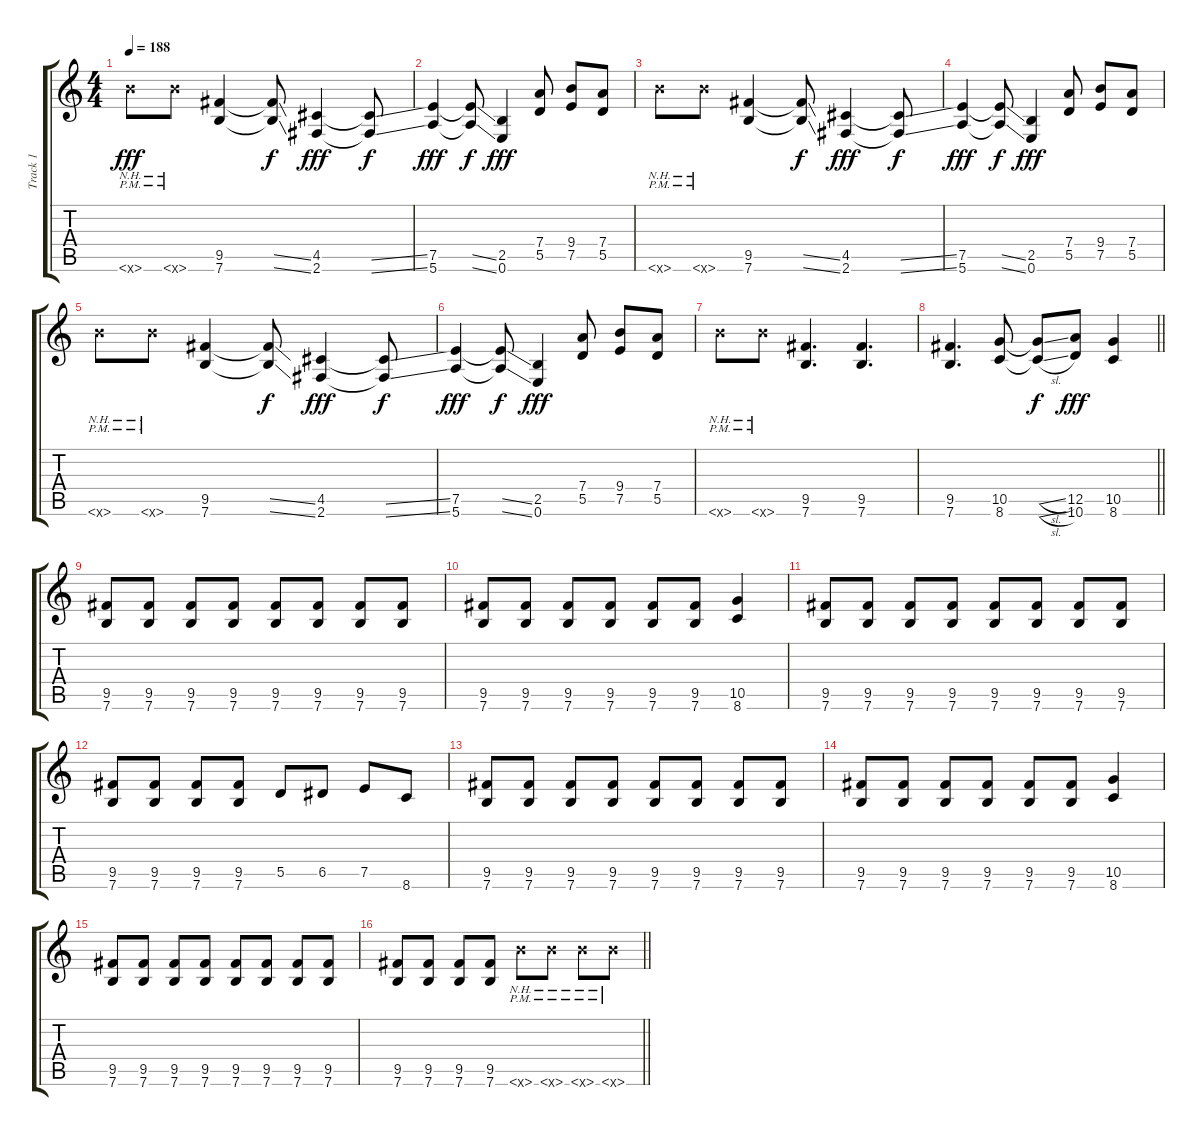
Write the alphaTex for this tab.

\track ("Track 1" "Track 1") {instrument distortionguitar}
\staff {score tabs}
\tuning (E4 B3 G3 D3 A2 E2) {hide}
\ts (4 4)
\tempo 188
\clef g2
\ks c
7.6{nh pm x}.8{dy fff} 7.6{nh pm x}.8 (9.5 7.6).4 (9.5{ss t} 7.6{ss t}).8{dy f} (4.5 2.6).4{dy fff} (4.5{ss t} 2.6{ss t}).8{dy f} |
(7.5 5.6).4{dy fff} (7.5{ss t} 5.6{ss t}).8{dy f} (2.5 0.6).4{dy fff} (7.4 5.5).8 (9.4 7.5).8 (7.4 5.5).8 |
7.6{nh pm x}.8 7.6{nh pm x}.8 (9.5 7.6).4 (9.5{ss t} 7.6{ss t}).8{dy f} (4.5 2.6).4{dy fff} (4.5{ss t} 2.6{ss t}).8{dy f} |
(7.5 5.6).4{dy fff} (7.5{ss t} 5.6{ss t}).8{dy f} (2.5 0.6).4{dy fff} (7.4 5.5).8 (9.4 7.5).8 (7.4 5.5).8 |
7.6{nh pm x}.8 7.6{nh pm x}.8 (9.5 7.6).4 (9.5{ss t} 7.6{ss t}).8{dy f} (4.5 2.6).4{dy fff} (4.5{ss t} 2.6{ss t}).8{dy f} |
(7.5 5.6).4{dy fff} (7.5{ss t} 5.6{ss t}).8{dy f} (2.5 0.6).4{dy fff} (7.4 5.5).8 (9.4 7.5).8 (7.4 5.5).8 |
7.6{nh pm x}.8 7.6{nh pm x}.8 (9.5 7.6).4{d} (9.5 7.6).4{d} |
\barLineRight lightlight
(9.5 7.6).4{d} (10.5 8.6).8 (10.5{sl t} 8.6{sl t}).8{dy f} (12.5 10.6).8{dy fff} (10.5 8.6).4 |
(9.5 7.6).8 (9.5 7.6).8 (9.5 7.6).8 (9.5 7.6).8 (9.5 7.6).8 (9.5 7.6).8 (9.5 7.6).8 (9.5 7.6).8 |
(9.5 7.6).8 (9.5 7.6).8 (9.5 7.6).8 (9.5 7.6).8 (9.5 7.6).8 (9.5 7.6).8 (10.5 8.6).4 |
(9.5 7.6).8 (9.5 7.6).8 (9.5 7.6).8 (9.5 7.6).8 (9.5 7.6).8 (9.5 7.6).8 (9.5 7.6).8 (9.5 7.6).8 |
(9.5 7.6).8 (9.5 7.6).8 (9.5 7.6).8 (9.5 7.6).8 5.5.8 6.5.8 7.5.8 8.6.8 |
(9.5 7.6).8 (9.5 7.6).8 (9.5 7.6).8 (9.5 7.6).8 (9.5 7.6).8 (9.5 7.6).8 (9.5 7.6).8 (9.5 7.6).8 |
(9.5 7.6).8 (9.5 7.6).8 (9.5 7.6).8 (9.5 7.6).8 (9.5 7.6).8 (9.5 7.6).8 (10.5 8.6).4 |
(9.5 7.6).8 (9.5 7.6).8 (9.5 7.6).8 (9.5 7.6).8 (9.5 7.6).8 (9.5 7.6).8 (9.5 7.6).8 (9.5 7.6).8 |
\barLineRight lightlight
(9.5 7.6).8 (9.5 7.6).8 (9.5 7.6).8 (9.5 7.6).8 7.6{nh pm x}.8 7.6{nh pm x}.8 7.6{nh pm x}.8 7.6{nh pm x}.8
